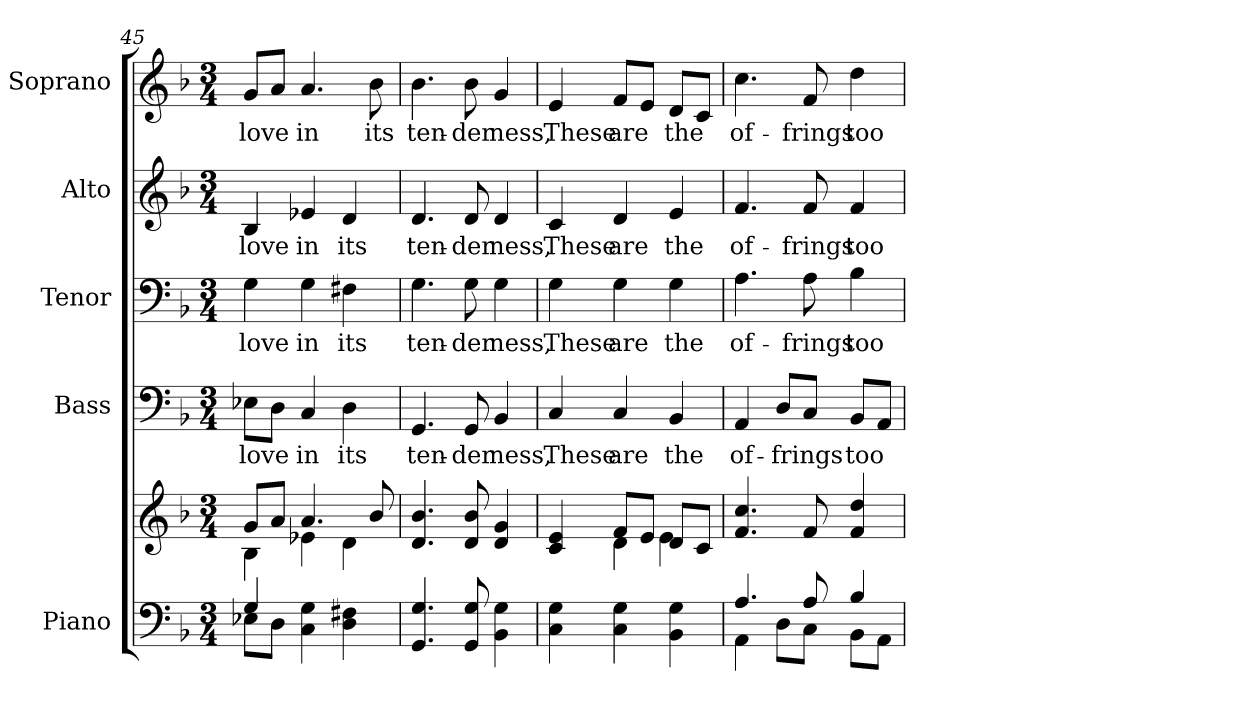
**kern	**kern	**kern	**text	**kern	**text	**kern	**text	**kern	**text
*part5	*part5	*part4	*part4	*part3	*part3	*part2	*part2	*part1	*part1
*staff6	*staff5	*staff4	*staff4	*staff3	*staff3	*staff2	*staff2	*staff1	*staff1
*I"Piano	*	*I"Bass	*	*I"Tenor	*	*I"Alto	*	*I"Soprano	*
*I'Pno.	*	*I'B.	*	*I'T.	*	*I'A.	*	*I'S.	*
*clefF4	*clefG2	*clefF4	*	*clefF4	*	*clefG2	*	*clefG2	*
*k[b-]	*k[b-]	*k[b-]	*	*k[b-]	*	*k[b-]	*	*k[b-]	*
*F:	*F:	*F:	*	*F:	*	*F:	*	*F:	*
*M3/4	*M3/4	*M3/4	*	*M3/4	*	*M3/4	*	*M3/4	*
=45	=45	=45	=45	=45	=45	=45	=45	=45	=45
*^	*^	*	*	*	*	*	*	*	*
!	!	!	!	!	!LO:LY:b:color=#000000	!	!	!	!	!	!
!	!	!	!	!	!	!	!LO:LY:b:color=#000000	!	!	!	!
!	!	!	!	!	!	!	!	!	!LO:LY:b:color=#000000	!	!
!	!	!	!	!	!	!	!	!	!	!	!LO:LY:b:color=#000000
4Gi/	8E-Xi\L	8gi/L	4B-i\	8E-Xi\L	love	4Gi\	love	4B-i/	love	8gi/L	love
.	8Di\J	8ai/J	.	8Di\J	.	.	.	.	.	8ai/J	.
!	!	!	!	!	!LO:LY:b:color=#000000	!	!	!	!	!	!
!	!	!	!	!	!	!	!LO:LY:b:color=#000000	!	!	!	!
!	!	!	!	!	!	!	!	!	!LO:LY:b:color=#000000	!	!
!	!	!	!	!	!	!	!	!	!	!	!LO:LY:b:color=#000000
4Ci\ 4Gi	4ryy	4.ai/	4e-Xi\	4Ci/	in	4Gi\	in	4e-Xi/	in	4.ai/	in
!	!	!	!	!	!LO:LY:b:color=#000000	!	!	!	!	!	!
!	!	!	!	!	!	!	!LO:LY:b:color=#000000	!	!	!	!
!	!	!	!	!	!	!	!	!	!LO:LY:b:color=#000000	!	!
4Di\ 4F#Xi	4ryy	.	4di\	4Di\	its	4F#Xi\	its	4di/	its	.	.
!	!	!	!	!	!	!	!	!	!	!	!LO:LY:b:color=#000000
.	.	8b-i/	.	.	.	.	.	.	.	8b-i\	its
*v	*v	*	*	*	*	*	*	*	*	*	*
*	*v	*v	*	*	*	*	*	*	*	*
=46	=46	=46	=46	=46	=46	=46	=46	=46	=46
!	!	!	!LO:LY:b:color=#000000	!	!	!	!	!	!
!	!	!	!	!	!LO:LY:b:color=#000000	!	!	!	!
!	!	!	!	!	!	!	!LO:LY:b:color=#000000	!	!
!	!	!	!	!	!	!	!	!	!LO:LY:b:color=#000000
4.GGi/ 4.Gi	4.di/ 4.b-i	4.GGi/	ten-	4.Gi\	ten-	4.di/	ten-	4.b-i\	ten-
!	!	!	!LO:LY:b:color=#000000	!	!	!	!	!	!
!	!	!	!	!	!LO:LY:b:color=#000000	!	!	!	!
!	!	!	!	!	!	!	!LO:LY:b:color=#000000	!	!
!	!	!	!	!	!	!	!	!	!LO:LY:b:color=#000000
8GGi/ 8Gi	8di/ 8b-i	8GGi/	-der	8Gi\	-der	8di/	-der	8b-i\	-der
!	!	!	!LO:LY:b:color=#000000	!	!	!	!	!	!
!	!	!	!	!	!LO:LY:b:color=#000000	!	!	!	!
!	!	!	!	!	!	!	!LO:LY:b:color=#000000	!	!
!	!	!	!	!	!	!	!	!	!LO:LY:b:color=#000000
4BB-i\ 4Gi	4di/ 4gi	4BB-i/	ness,	4Gi\	ness,	4di/	ness,	4gi/	ness,
!!LO:PB:g=z
=47	=47	=47	=47	=47	=47	=47	=47	=47	=47
*	*^	*	*	*	*	*	*	*	*
!	!	!	!	!LO:LY:b:color=#000000	!	!	!	!	!	!
!	!	!	!	!	!	!LO:LY:b:color=#000000	!	!	!	!
!	!	!	!	!	!	!	!	!LO:LY:b:color=#000000	!	!
!	!	!	!	!	!	!	!	!	!	!LO:LY:b:color=#000000
4Ci\ 4Gi	4ci/ 4ei	4ryy	4Ci/	These	4Gi\	These	4ci/	These	4ei/	These
!	!	!	!	!LO:LY:b:color=#000000	!	!	!	!	!	!
!	!	!	!	!	!	!LO:LY:b:color=#000000	!	!	!	!
!	!	!	!	!	!	!	!	!LO:LY:b:color=#000000	!	!
!	!	!	!	!	!	!	!	!	!	!LO:LY:b:color=#000000
4Ci\ 4Gi	8fi/L	4di\	4Ci/	are	4Gi\	are	4di/	are	8fi/L	are
.	8ei/J	.	.	.	.	.	.	.	8ei/J	.
!	!	!	!	!LO:LY:b:color=#000000	!	!	!	!	!	!
!	!	!	!	!	!	!LO:LY:b:color=#000000	!	!	!	!
!	!	!	!	!	!	!	!	!LO:LY:b:color=#000000	!	!
!	!	!	!	!	!	!	!	!	!	!LO:LY:b:color=#000000
4BB-i\ 4Gi	8di/L	4ei\	4BB-i/	the	4Gi\	the	4ei/	the	8di/L	the
.	8ci/J	.	.	.	.	.	.	.	8ci/J	.
*	*v	*v	*	*	*	*	*	*	*	*
=48	=48	=48	=48	=48	=48	=48	=48	=48	=48
*^	*	*	*	*	*	*	*	*	*
!	!	!	!	!LO:LY:b:color=#000000	!	!	!	!	!	!
!	!	!	!	!	!	!LO:LY:b:color=#000000	!	!	!	!
!	!	!	!	!	!	!	!	!LO:LY:b:color=#000000	!	!
!	!	!	!	!	!	!	!	!	!	!LO:LY:b:color=#000000
4.Ai/	4AAi\	4.fi/ 4.cci	4AAi/	of-	4.Ai\	of-	4.fi/	of-	4.cci\	of-
!	!	!	!	!LO:LY:b:color=#000000	!	!	!	!	!	!
.	8Di\L	.	8Di/L	-frings	.	.	.	.	.	.
!	!	!	!	!	!	!LO:LY:b:color=#000000	!	!	!	!
!	!	!	!	!	!	!	!	!LO:LY:b:color=#000000	!	!
!	!	!	!	!	!	!	!	!	!	!LO:LY:b:color=#000000
8Ai/	8Ci\J	8fi/	8Ci/J	.	8Ai\	-frings	8fi/	-frings	8fi/	-frings
!	!	!	!	!LO:LY:b:color=#000000	!	!	!	!	!	!
!	!	!	!	!	!	!LO:LY:b:color=#000000	!	!	!	!
!	!	!	!	!	!	!	!	!LO:LY:b:color=#000000	!	!
!	!	!	!	!	!	!	!	!	!	!LO:LY:b:color=#000000
4B-i/	8BB-i\L	4fi/ 4ddi	8BB-i/L	too	4B-i\	too	4fi/	too	4ddi\	too
.	8AAi\J	.	8AAi/J	.	.	.	.	.	.	.
*v	*v	*	*	*	*	*	*	*	*	*
=	=	=	=	=	=	=	=	=	=
*-	*-	*-	*-	*-	*-	*-	*-	*-	*-
